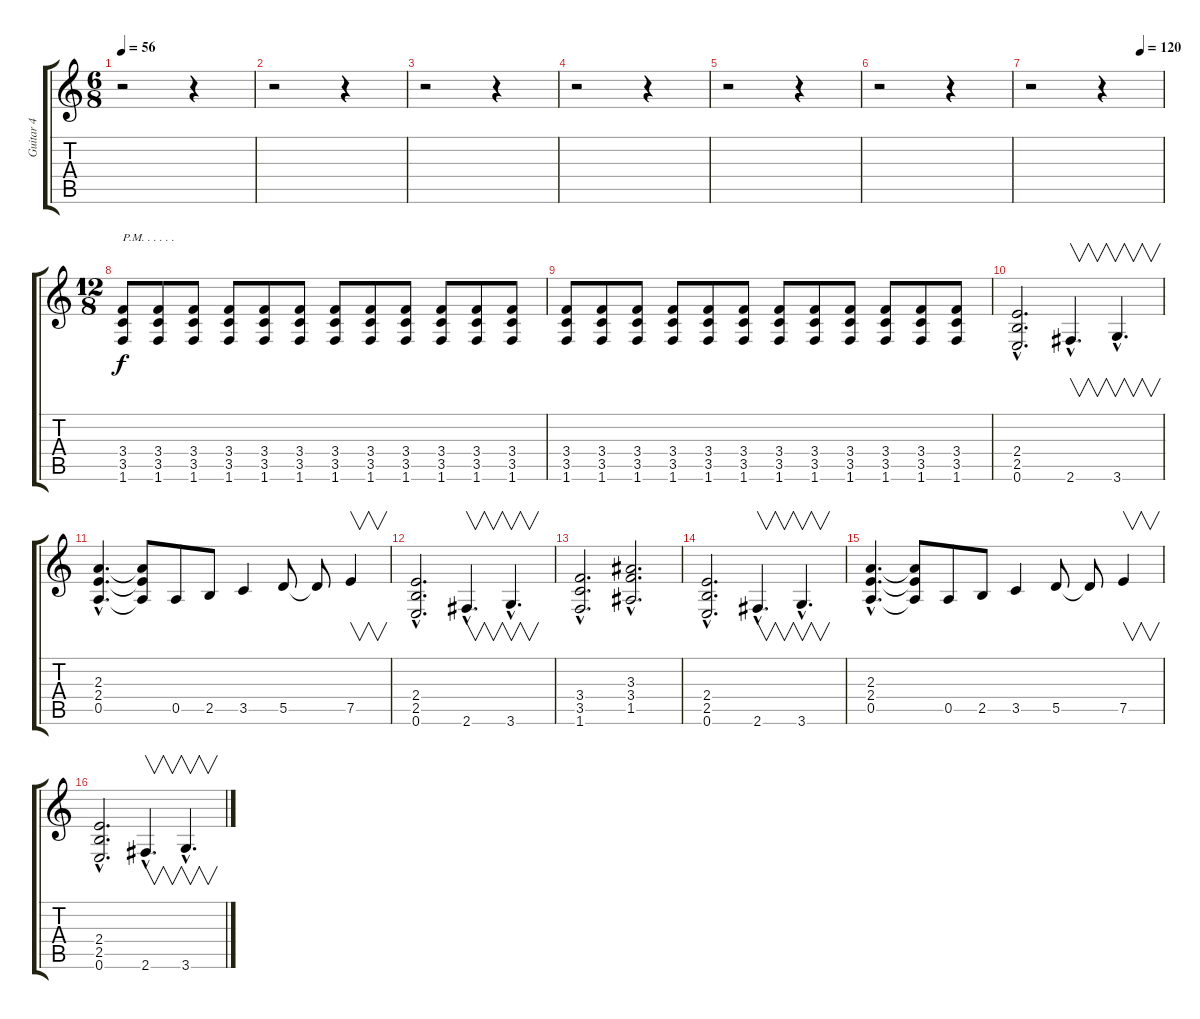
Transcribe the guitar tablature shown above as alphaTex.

\track ("Guitar 4" "Guitar 4") {instrument distortionguitar}
\staff {score tabs}
\tuning (E4 B3 G3 D3 A2 E2) {hide}
\ts (6 8)
\tempo 56
\clef g2
\ks c
r.2{dy f} r.4 |
r.2 r.4 |
r.2 r.4 |
r.2 r.4 |
r.2 r.4 |
r.2 r.4 |
\tempo (120 0.8333333333333334)
r.2 r.4 |
\ts (12 8)
(3.4 3.5 1.6).8{txt "P.M. . . . . . "} (3.4 3.5 1.6).8 (3.4 3.5 1.6).8 (3.4 3.5 1.6).8 (3.4 3.5 1.6).8 (3.4 3.5 1.6).8 (3.4 3.5 1.6).8 (3.4 3.5 1.6).8 (3.4 3.5 1.6).8 (3.4 3.5 1.6).8 (3.4 3.5 1.6).8 (3.4 3.5 1.6).8 |
(3.4 3.5 1.6).8 (3.4 3.5 1.6).8 (3.4 3.5 1.6).8 (3.4 3.5 1.6).8 (3.4 3.5 1.6).8 (3.4 3.5 1.6).8 (3.4 3.5 1.6).8 (3.4 3.5 1.6).8 (3.4 3.5 1.6).8 (3.4 3.5 1.6).8 (3.4 3.5 1.6).8 (3.4 3.5 1.6).8 |
(2.4{hac} 2.5{hac} 0.6{hac}).2{d} 2.6{hac}.4{v d} 3.6{hac}.4{v d} |
(2.3{hac} 2.4{hac} 0.5{hac}).4{d} (2.3{t} 2.4{t} 0.5{t}).8 0.5.8 2.5.8 3.5.4 5.5.8 5.5{t}.8 7.5.4{v} |
(2.4{hac} 2.5{hac} 0.6{hac}).2{d} 2.6{hac}.4{v d} 3.6{hac}.4{v d} |
(3.4{hac} 3.5{hac} 1.6{hac}).2{d} (3.3{hac} 3.4{hac} 1.5{hac}).2{d} |
(2.4{hac} 2.5{hac} 0.6{hac}).2{d} 2.6{hac}.4{v d} 3.6{hac}.4{v d} |
(2.3{hac} 2.4{hac} 0.5{hac}).4{d} (2.3{t} 2.4{t} 0.5{t}).8 0.5.8 2.5.8 3.5.4 5.5.8 5.5{t}.8 7.5.4{v} |
(2.4{hac} 2.5{hac} 0.6{hac}).2{d} 2.6{hac}.4{v d} 3.6{hac}.4{v d}
